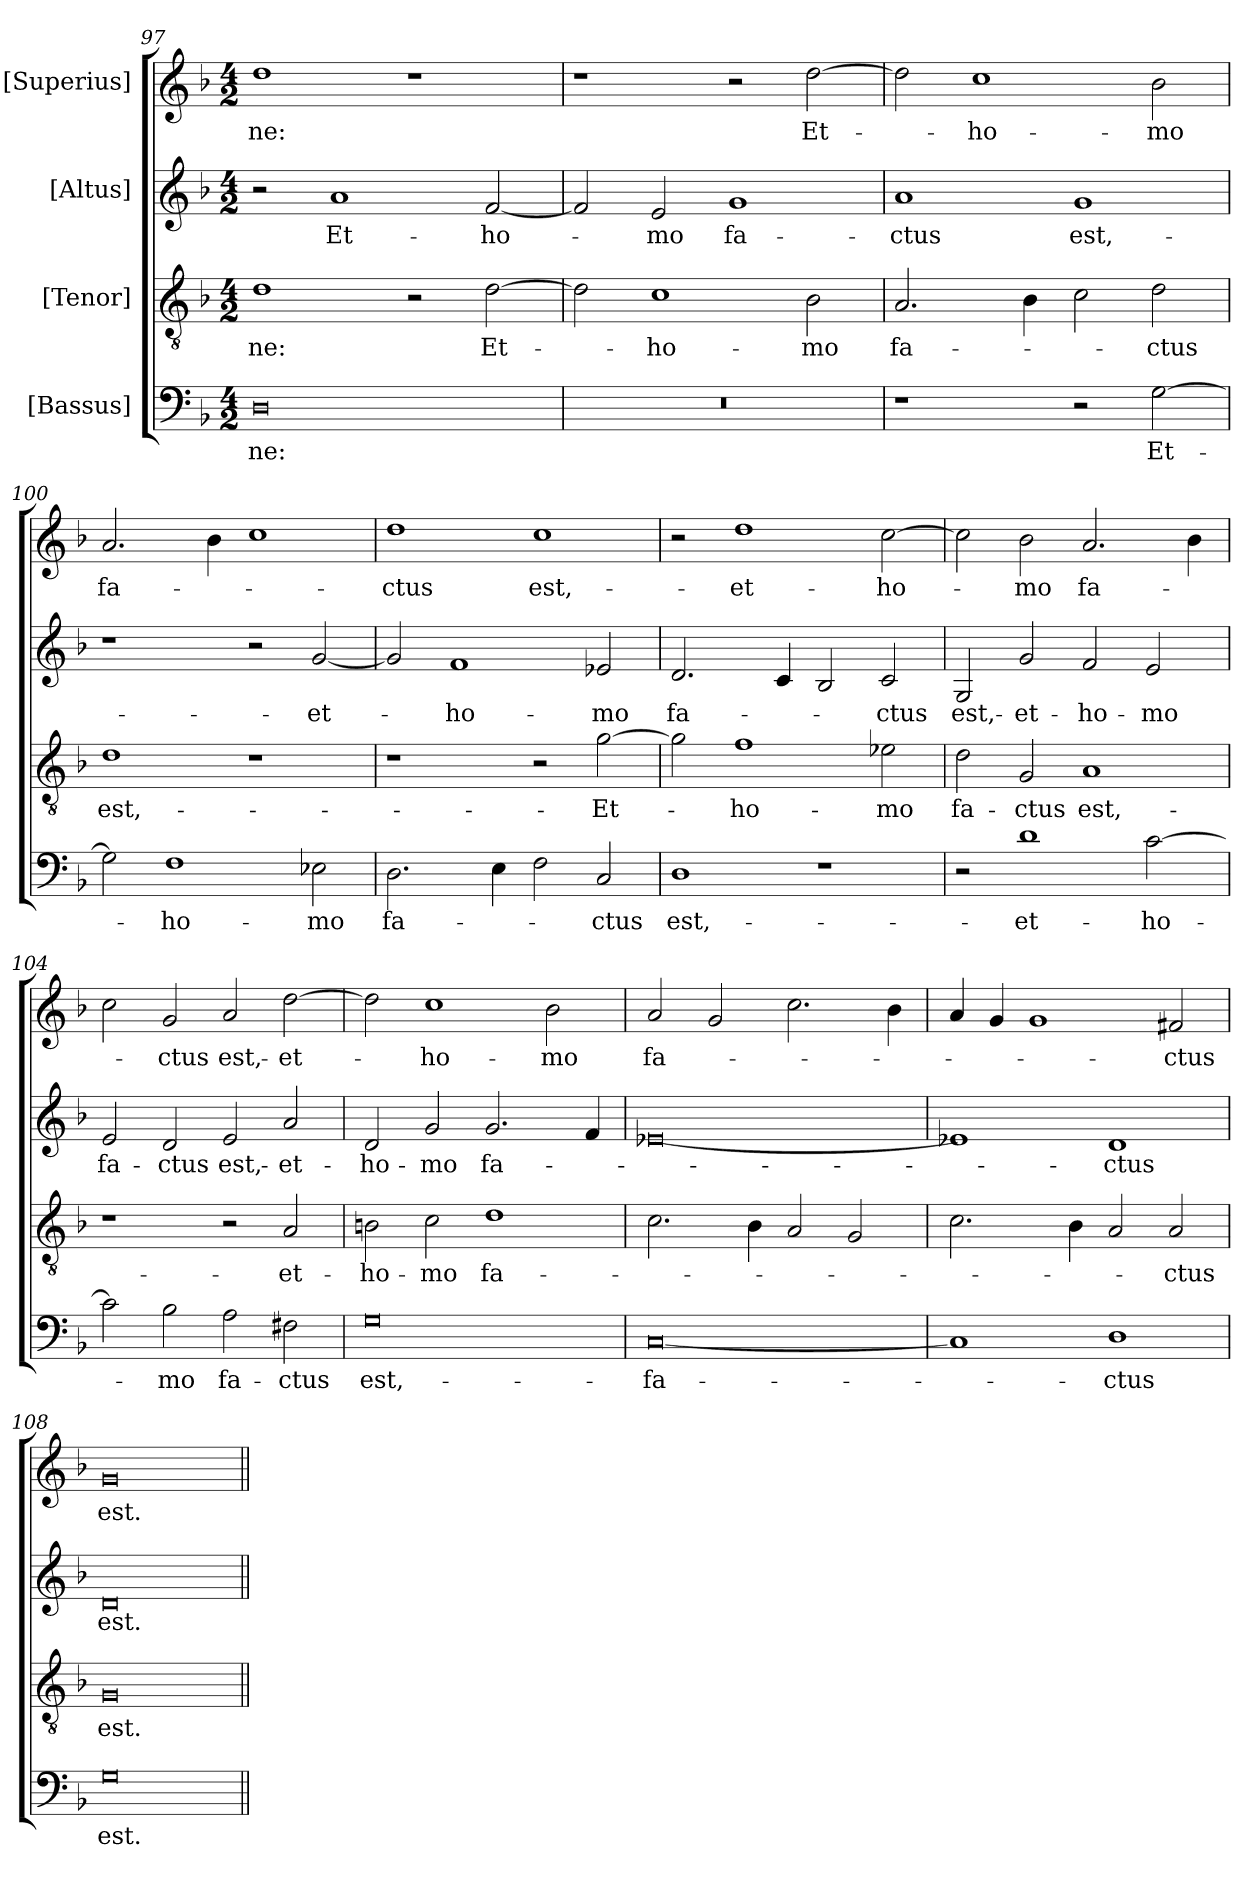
**kern	**text	**kern	**text	**kern	**text	**kern	**text
*part4	*part4	*part3	*part3	*part2	*part2	*part1	*part1
*staff4	*staff4	*staff3	*staff3	*staff2	*staff2	*staff1	*staff1
*I"[Bassus]	*	*I"[Tenor]	*	*I"[Altus]	*	*I"[Superius]	*
*clefF4	*	*clefGv2	*	*clefG2	*	*clefG2	*
*k[b-]	*	*k[b-]	*	*k[b-]	*	*k[b-]	*
*M4/2	*	*M4/2	*	*M4/2	*	*M4/2	*
=97	=97	=97	=97	=97	=97	=97	=97
0D\	-ne:	1d\	-ne:	2r	.	1dd\	-ne:
.	.	.	.	1a/	Et-	.	.
.	.	2r	.	.	.	1r	.
.	.	[2d\	Et-	[2f/	ho-	.	.
=98	=98	=98	=98	=98	=98	=98	=98
0r	.	2d\]	.	2f/]	.	1r	.
.	.	1c\	ho-	2e/	-mo	.	.
.	.	.	.	1g/	fa-	2r	.
.	.	2B-\	-mo	.	.	[2dd\	Et-
=99	=99	=99	=99	=99	=99	=99	=99
1r	.	2.A/	fa-	1a/	-ctus	2dd\]	.
.	.	.	.	.	.	1cc\	ho-
.	.	4B-\	.	.	.	.	.
2r	.	2c\	.	1g/	est,-	.	.
[2G\	Et-	2d\	-ctus	.	.	2b-\	-mo
=100	=100	=100	=100	=100	=100	=100	=100
2G\]	.	1d\	est,-	1r	.	2.a/	fa-
1F\	ho-	.	.	.	.	.	.
.	.	.	.	.	.	4b-\	.
.	.	1r	.	2r	.	1cc\	.
2E-X\	-mo	.	.	[2g/	et-	.	.
=101	=101	=101	=101	=101	=101	=101	=101
2.D\	fa-	1r	.	2g/]	.	1dd\	-ctus
.	.	.	.	1f/	ho-	.	.
4E\	.	.	.	.	.	.	.
2F\	.	2r	.	.	.	1cc\	est,-
2C/	-ctus	[2g\	Et-	2e-X/	-mo	.	.
=102	=102	=102	=102	=102	=102	=102	=102
1D\	est,-	2g\]	.	2.d/	fa-	2r	.
.	.	1f\	ho-	.	.	1dd\	et-
.	.	.	.	4c/	.	.	.
1r	.	.	.	2B-/	.	.	.
.	.	2e-X\	-mo	2c/	-ctus	[2cc\	ho-
=103	=103	=103	=103	=103	=103	=103	=103
2r	.	2d\	fa-	2G/	est,-	2cc\]	.
1d\	et-	2G/	-ctus	2g/	et-	2b-\	-mo
.	.	1A/	est,-	2f/	ho-	2.a/	fa-
[2c\	ho-	.	.	2e/	-mo	.	.
.	.	.	.	.	.	4b-\	.
=104	=104	=104	=104	=104	=104	=104	=104
2c\]	.	1r	.	2e/	fa-	2cc\	.
2B-\	-mo	.	.	2d/	-ctus	2g/	-ctus
2A\	fa-	2r	.	2e/	est,-	2a/	est,-
2F#X\	-ctus	2A/	et-	2a/	et-	[2dd\	et-
=105	=105	=105	=105	=105	=105	=105	=105
0G\	est,-	2Bn\	ho-	2d/	ho-	2dd\]	.
.	.	2c\	-mo	2g/	-mo	1cc\	ho-
.	.	1d\	fa-	2.g/	fa-	.	.
.	.	.	.	.	.	2b-\	-mo
.	.	.	.	4f/	.	.	.
=106	=106	=106	=106	=106	=106	=106	=106
[0C/	fa-	2.c\	.	[0e-X/	.	2a/	fa-
.	.	.	.	.	.	2g/	.
.	.	4B-\	.	.	.	.	.
.	.	2A/	.	.	.	2.cc\	.
.	.	2G/	.	.	.	.	.
.	.	.	.	.	.	4b-\	.
=107	=107	=107	=107	=107	=107	=107	=107
1C/]	.	2.c\	.	1e-X/]	.	4a/	.
.	.	.	.	.	.	4g/	.
.	.	.	.	.	.	1g/	.
.	.	4B-\	.	.	.	.	.
1D\	-ctus	2A/	.	1d/	-ctus	.	.
.	.	2A/	-ctus	.	.	2f#X/	-ctus
=108	=108	=108	=108	=108	=108	=108	=108
0G\	est.-	0G/	est.-	0d/	est.-	0g/	est.-
=||	=||	=||	=||	=||	=||	=||	=||
*-	*-	*-	*-	*-	*-	*-	*-
